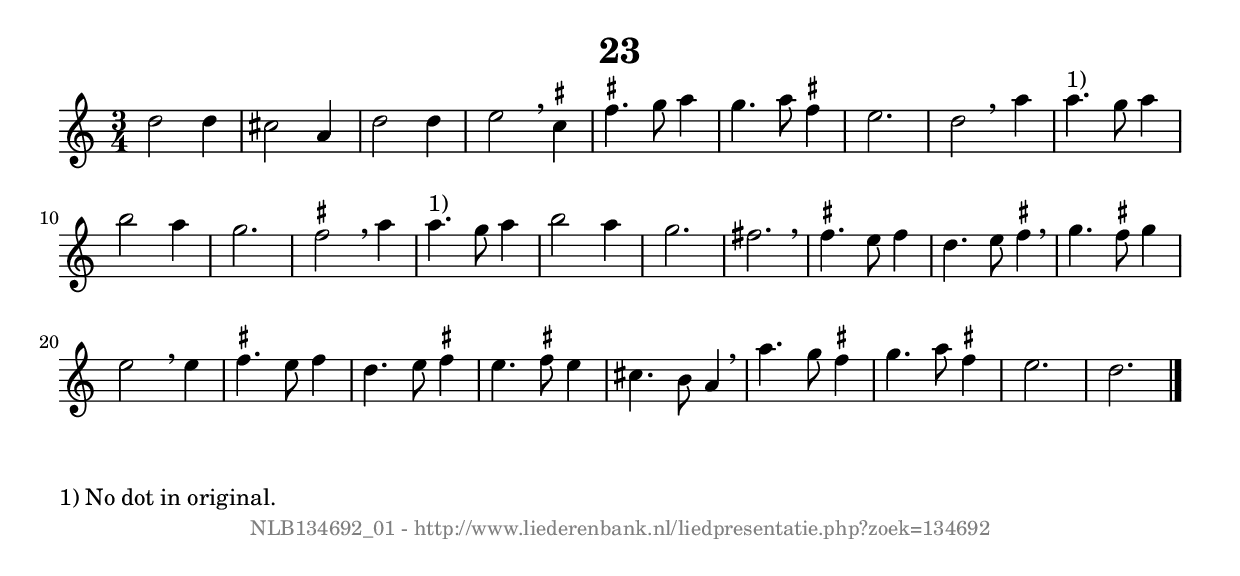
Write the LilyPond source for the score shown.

%
% produced by wce2krn 1.64 (7 June 2014)
%
\version"2.16"
#(append! paper-alist '(("long" . (cons (* 210 mm) (* 2000 mm)))))
#(set-default-paper-size "long")
sb = {\breathe}
mBreak = {\breathe }
bBreak = {\breathe }
x = {\once\override NoteHead #'style = #'cross }
gl=\glissando
itime={\override Staff.TimeSignature #'stencil = ##f }
ficta = {\once\set suggestAccidentals = ##t}
fine = {\once\override Score.RehearsalMark #'self-alignment-X = #1 \mark \markup {\italic{Fine}}}
dc = {\once\override Score.RehearsalMark #'self-alignment-X = #1 \mark \markup {\italic{D.C.}}}
dcf = {\once\override Score.RehearsalMark #'self-alignment-X = #1 \mark \markup {\italic{D.C. al Fine}}}
dcc = {\once\override Score.RehearsalMark #'self-alignment-X = #1 \mark \markup {\italic{D.C. al Coda}}}
ds = {\once\override Score.RehearsalMark #'self-alignment-X = #1 \mark \markup {\italic{D.S.}}}
dsf = {\once\override Score.RehearsalMark #'self-alignment-X = #1 \mark \markup {\italic{D.S. al Fine}}}
dsc = {\once\override Score.RehearsalMark #'self-alignment-X = #1 \mark \markup {\italic{D.S. al Coda}}}
pv = {\set Score.repeatCommands = #'((volta "1"))}
sv = {\set Score.repeatCommands = #'((volta "2"))}
tv = {\set Score.repeatCommands = #'((volta "3"))}
qv = {\set Score.repeatCommands = #'((volta "4"))}
xv = {\set Score.repeatCommands = #'((volta #f))}
\header{ tagline = ""
title = "23"
}
\score {{
\key d \dorian
\relative g'
{
\set melismaBusyProperties = #'()
\time 3/4
\tempo 4=120
\override Score.MetronomeMark #'transparent = ##t
\override Score.RehearsalMark #'break-visibility = #(vector #t #t #f)
d'2 d4 cis2 a4 d2 d4 e2 \sb \ficta cis4 \ficta fis4. g8 a4 g4. a8 \ficta fis4 e2. d2 \bar":|:" \bBreak
a'4 a4.^"1)" g8 a4 b2 a4 g2. \ficta fis2 \sb a4 a4.^"1)" g8 a4 b2 a4 g2. fis2. \sb \ficta fis4. e8 \ficta fis4 d4. e8 \ficta fis4 \mBreak \bar "|"
g4. \ficta fis8 g4 e2 \sb e4 \ficta fis4. e8 \ficta fis4 d4. e8 \ficta fis4 e4. \ficta fis8 e4 cis4. b8 a4 \sb a'4. g8 \ficta fis4 g4. a8 \ficta fis4 e2. d2. \bar"|."
 }}
 \midi { }
 \layout {
            indent = 0.0\cm
}
}
\markup { \wordwrap-string #" 
1) No dot in original.
"}
\markup { \vspace #0 } \markup { \with-color #grey \fill-line { \center-column { \smaller "NLB134692_01 - http://www.liederenbank.nl/liedpresentatie.php?zoek=134692" } } }
